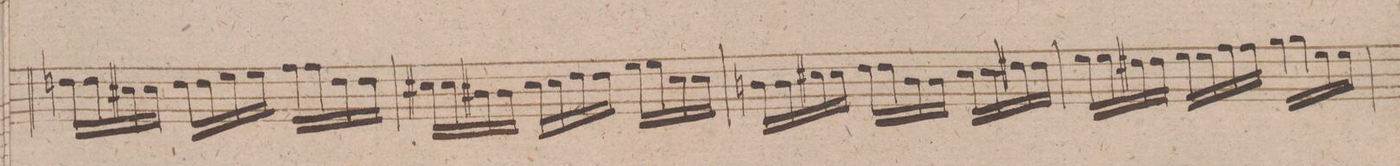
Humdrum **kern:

**kern	**dynam
*I"Violino 1mo	*
*clefG2	*
*k[f#]	*
*M3/4	*
16ddn\LL	.
16dd\	.
16cc#X\	.
16cc#\JJ	.
16dd\LL	.
16dd\	.
16ee\	.
16ee\JJ	.
16ff#\LL	.
16ff#\	.
16dd\	.
16dd\JJ	.
=61	=61
16cc#X\LL	.
16cc#\	.
16b#X\	.
16b#\JJ	.
16cc#\LL	.
16cc#\	.
16dd\	.
16dd\JJ	.
16ee\LL	.
16ee\	.
16cc#\	.
16cc#\JJ	.
=62	=62
16bn\LL	.
16b\	.
16cc#X\	.
16cc#\JJ	.
16dd\LL	.
16dd\	.
16b\	.
16b\JJ	.
16cc#\LL	.
16cc#\	.
16dd#X\	.
16dd#\JJ	.
=63	=63
16ee\LL	.
16ee\	.
16dd#X\	.
16dd#\JJ	.
16ee\LL	.
16ee\	.
16ff#\	.
16ff#\JJ	.
16gg\LL	.
16gg\	.
16ee\	.
16ee\JJ	.
=64	=64
*-	*-
